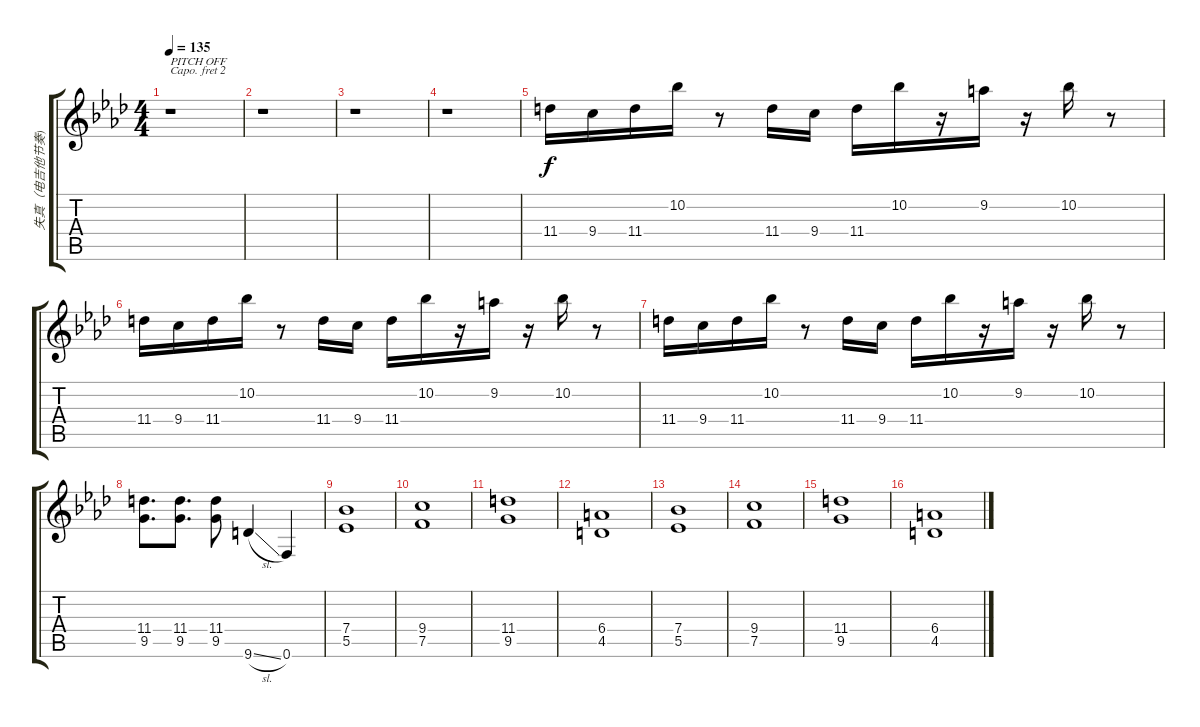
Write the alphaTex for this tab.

\track ("失真（电吉他节奏)" "失真（电吉他节奏)") {instrument distortionguitar}
\staff {score tabs}
\capo 2
\tuning (Eb4 Bb3 Gb3 Db3 Ab2 Eb2) {hide}
\ts (4 4)
\tempo 135
\clef g2
\ks ab
r.1{txt "PITCH OFF" dy f} |
r.1 |
r.1 |
r.1 |
11.4.16 9.4.16 11.4.16 10.2.16 r.8 11.4.16 9.4.16 11.4.16 10.2.16 r.16 9.2.16 r.16 10.2.16 r.8 |
11.4.16 9.4.16 11.4.16 10.2.16 r.8 11.4.16 9.4.16 11.4.16 10.2.16 r.16 9.2.16 r.16 10.2.16 r.8 |
11.4.16 9.4.16 11.4.16 10.2.16 r.8 11.4.16 9.4.16 11.4.16 10.2.16 r.16 9.2.16 r.16 10.2.16 r.8 |
(11.4 9.5).8{d} (11.4 9.5).8{d} (11.4 9.5).8 9.6{sl}.4 0.6.4 |
(7.4 5.5).1 |
(9.4 7.5).1 |
(11.4 9.5).1 |
(6.4 4.5).1 |
(7.4 5.5).1 |
(9.4 7.5).1 |
(11.4 9.5).1 |
(6.4 4.5).1
